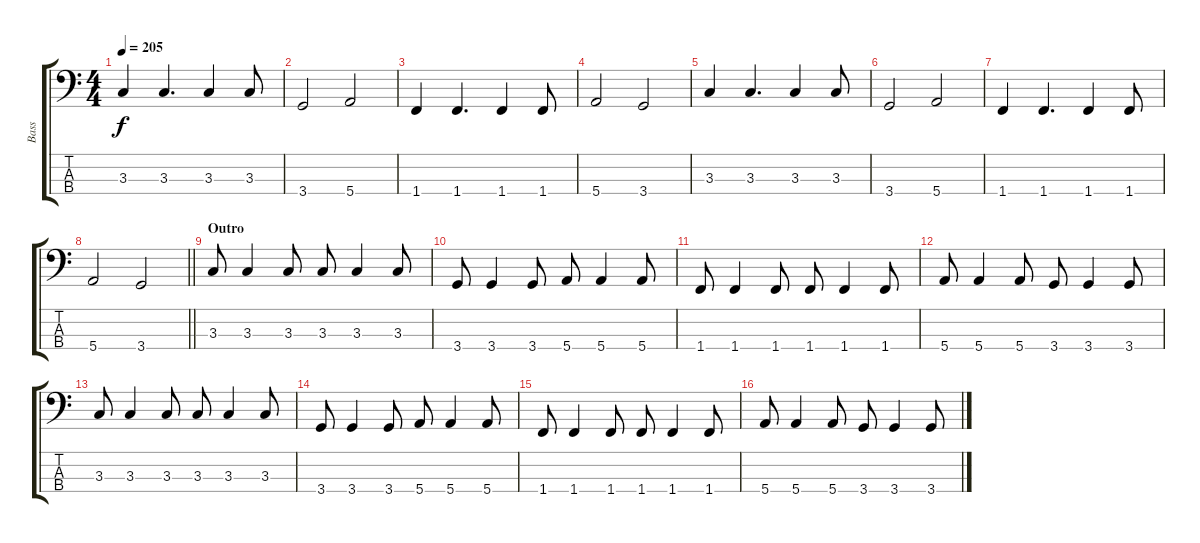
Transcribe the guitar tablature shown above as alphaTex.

\track ("Bass" "Bass") {instrument electricbasspick}
\staff {score tabs}
\tuning (G2 D2 A1 E1) {hide}
\ts (4 4)
\tempo 205
\clef f4
\ks c
3.3.4{dy f} 3.3.4{d} 3.3.4 3.3.8 |
3.4.2 5.4.2 |
1.4.4 1.4.4{d} 1.4.4 1.4.8 |
5.4.2 3.4.2 |
3.3.4 3.3.4{d} 3.3.4 3.3.8 |
3.4.2 5.4.2 |
1.4.4 1.4.4{d} 1.4.4 1.4.8 |
\barLineRight lightlight
5.4.2 3.4.2 |
\section ("" "Outro")
3.3.8 3.3.4 3.3.8 3.3.8 3.3.4 3.3.8 |
3.4.8 3.4.4 3.4.8 5.4.8 5.4.4 5.4.8 |
1.4.8 1.4.4 1.4.8 1.4.8 1.4.4 1.4.8 |
5.4.8 5.4.4 5.4.8 3.4.8 3.4.4 3.4.8 |
3.3.8 3.3.4 3.3.8 3.3.8 3.3.4 3.3.8 |
3.4.8 3.4.4 3.4.8 5.4.8 5.4.4 5.4.8 |
1.4.8 1.4.4 1.4.8 1.4.8 1.4.4 1.4.8 |
5.4.8 5.4.4 5.4.8 3.4.8 3.4.4 3.4.8
